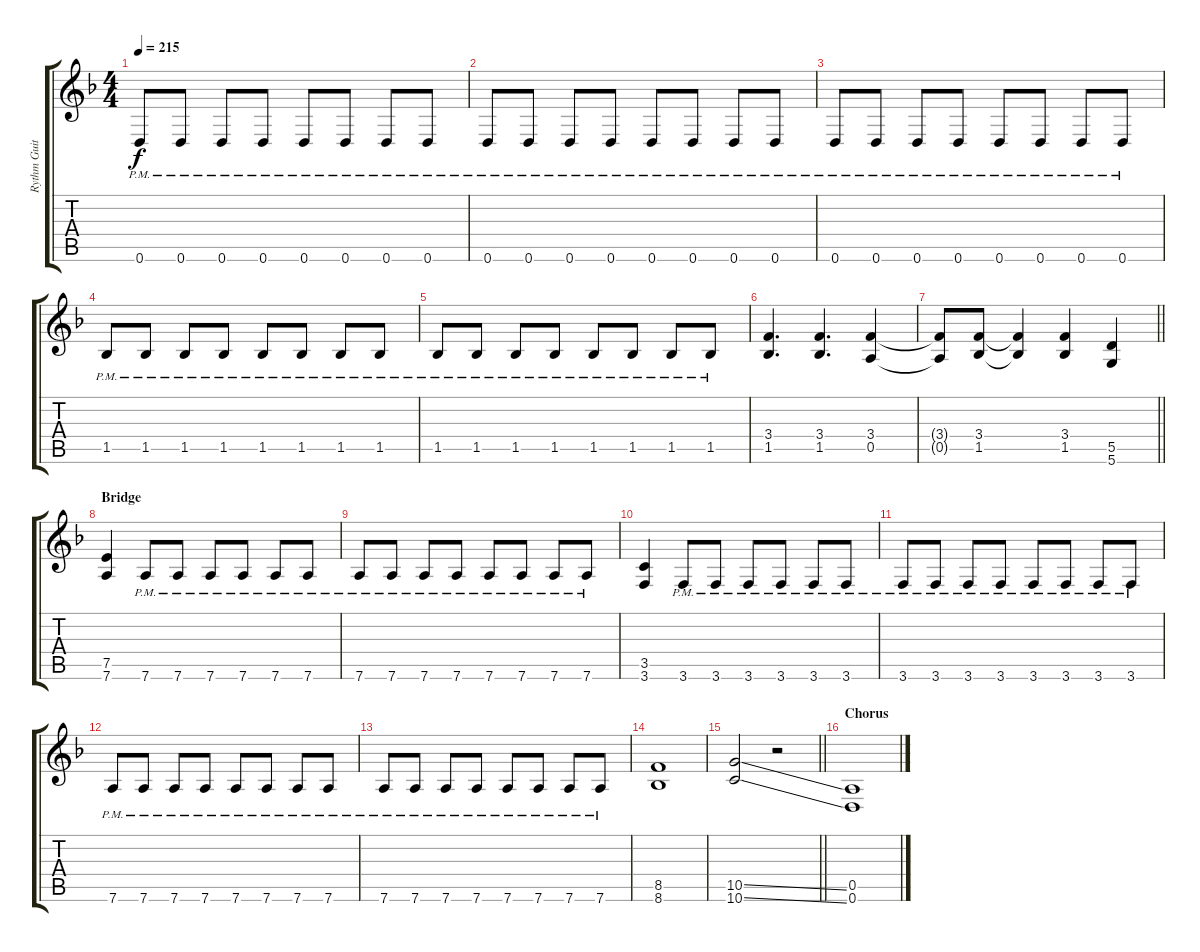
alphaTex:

\track ("Rythm Guitar" "Rythm Guit") {instrument overdrivenguitar}
\staff {score tabs}
\tuning (E4 B3 G3 D3 A2 D2) {hide}
\ts (4 4)
\tempo 215
\clef g2
\ks f
0.6{pm}.8{dy f} 0.6{pm}.8 0.6{pm}.8 0.6{pm}.8 0.6{pm}.8 0.6{pm}.8 0.6{pm}.8 0.6{pm}.8 |
0.6{pm}.8 0.6{pm}.8 0.6{pm}.8 0.6{pm}.8 0.6{pm}.8 0.6{pm}.8 0.6{pm}.8 0.6{pm}.8 |
0.6{pm}.8 0.6{pm}.8 0.6{pm}.8 0.6{pm}.8 0.6{pm}.8 0.6{pm}.8 0.6{pm}.8 0.6{pm}.8 |
1.5{pm}.8 1.5{pm}.8 1.5{pm}.8 1.5{pm}.8 1.5{pm}.8 1.5{pm}.8 1.5{pm}.8 1.5{pm}.8 |
1.5{pm}.8 1.5{pm}.8 1.5{pm}.8 1.5{pm}.8 1.5{pm}.8 1.5{pm}.8 1.5{pm}.8 1.5{pm}.8 |
(3.4 1.5).4{d} (3.4 1.5).4{d} (3.4 0.5).4 |
\barLineRight lightlight
(3.4{t} 0.5{t}).8 (3.4 1.5).8 (3.4{t} 1.5{t}).4 (3.4 1.5).4 (5.5 5.6).4 |
\section ("" "Bridge")
(7.5 7.6).4 7.6{pm}.8 7.6{pm}.8 7.6{pm}.8 7.6{pm}.8 7.6{pm}.8 7.6{pm}.8 |
7.6{pm}.8 7.6{pm}.8 7.6{pm}.8 7.6{pm}.8 7.6{pm}.8 7.6{pm}.8 7.6{pm}.8 7.6{pm}.8 |
(3.5 3.6).4 3.6{pm}.8 3.6{pm}.8 3.6{pm}.8 3.6{pm}.8 3.6{pm}.8 3.6{pm}.8 |
3.6{pm}.8 3.6{pm}.8 3.6{pm}.8 3.6{pm}.8 3.6{pm}.8 3.6{pm}.8 3.6{pm}.8 3.6{pm}.8 |
7.6{pm}.8 7.6{pm}.8 7.6{pm}.8 7.6{pm}.8 7.6{pm}.8 7.6{pm}.8 7.6{pm}.8 7.6{pm}.8 |
7.6{pm}.8 7.6{pm}.8 7.6{pm}.8 7.6{pm}.8 7.6{pm}.8 7.6{pm}.8 7.6{pm}.8 7.6{pm}.8 |
(8.5 8.6).1 |
\barLineRight lightlight
(10.5{ss} 10.6{ss}).2 r.2 |
\section ("" "Chorus")
(0.5 0.6).1
